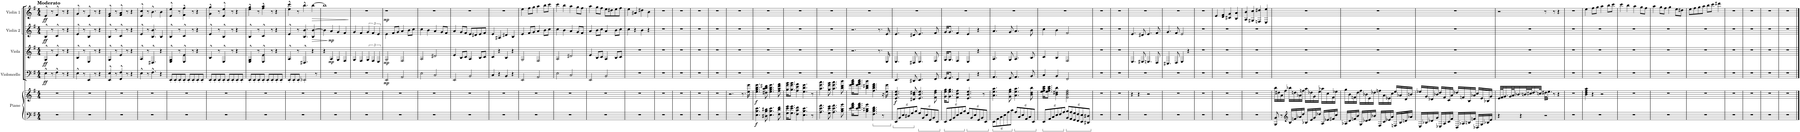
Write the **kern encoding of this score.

**kern	**kern	**dynam	**kern	**dynam	**kern	**dynam	**kern	**dynam	**kern	**dynam
*part5	*part5	*part5	*part4	*part4	*part3	*part3	*part2	*part2	*part1	*part1
*staff6	*staff5	*staff5/6	*staff4	*staff4	*staff3	*staff3	*staff2	*staff2	*staff1	*staff1
*I"Piano	*	*	*I"Violoncello	*	*I"Viola	*	*I"Violin 2	*	*I"Violin 1	*
*I'Pno.	*	*	*I'Vc.	*	*I'Vla.	*	*I'Vln. 2	*	*I'Vln. 1	*
*clefF4	*clefG2	*	*clefF4	*	*clefG2	*	*clefG2	*	*clefG2	*
*k[f#]	*k[f#]	*	*k[f#]	*	*k[f#]	*	*k[f#]	*	*k[f#]	*
*M4/4	*M4/4	*	*M4/4	*	*M4/4	*	*M4/4	*	*M4/4	*
=1	=1	=1	=1	=1	=1	=1	=1	=1	=1	=1
!	!	!	!	!	!	!	!	!	!LO:TX:a:B:t=Moderato	!
!	!	!	!	!LO:DY:b	!	!LO:DY:b	!	!LO:DY:b	!	!LO:DY:b
1r	1r	.	4E^^\	ff	4G^^/	ff	4B^^/	ff	4e^^/	ff
.	.	.	8r	.	8r	.	8r	.	8r	.
.	.	.	4F#^^\	.	4e^^/	.	4c^^/	.	4f#^^/	.
.	.	.	8r	.	8r	.	8r	.	8r	.
.	.	.	4r	.	4r	.	4r	.	4r	.
=2	=2	=2	=2	=2	=2	=2	=2	=2	=2	=2
1r	1r	.	4E^^\	.	4B^^/	.	4e^^/	.	4g^^/	.
.	.	.	8r	.	8r	.	8r	.	8r	.
.	.	.	4EE/	.	4E^^/	.	4B^^/	.	4e^^/	.
.	.	.	8r	.	8r	.	8r	.	8r	.
.	.	.	4r	.	4r	.	4r	.	4r	.
=3	=3	=3	=3	=3	=3	=3	=3	=3	=3	=3
1r	1r	.	4EE/^^ 4E/^^	.	4G^^/	.	4B^^/	.	4e/^^ 4g/^^	.
.	.	.	8r	.	8r	.	8r	.	8r	.
.	.	.	4FF#/^^ 4F#/^^	.	4e^^/	.	4c^^/	.	4f#/^^ 4a/^^	.
.	.	.	8r	.	8r	.	8r	.	8r	.
.	.	.	4r	.	4r	.	4r	.	4r	.
=4	=4	=4	=4	=4	=4	=4	=4	=4	=4	=4
1r	1r	.	4E^^\	.	4A^^/	.	4e^^/	.	4e/^^ 4cc/^^	.
.	.	.	8r	.	8r	.	8r	.	8r	.
.	.	.	4.F#^^\	.	4.D#X^^/	.	4.B/ 4.b/	.	4.b^^\	.
.	.	.	4r	.	4r	.	4B/	.	4b\	.
=5	=5	=5	=5	=5	=5	=5	=5	=5	=5	=5
1r	1r	.	8EE'/L	.	4E/^^ 4G/^^	.	4B^^/	.	4e/^^ 4ee/^^	.
.	.	.	8EE'/	.	.	.	.	.	.	.
.	.	.	8EE'/	.	8r	.	8r	.	8r	.
.	.	.	8EE'/J	.	4E/^^ 4e/^^	.	4c^^/	.	4f#\^^ 4ff#\^^	.
.	.	.	8EE'/L	.	.	.	.	.	.	.
.	.	.	8EE'/	.	8r	.	8r	.	8r	.
.	.	.	8EE'/	.	4r	.	4r	.	4r	.
.	.	.	8EE'/J	.	.	.	.	.	.	.
=6	=6	=6	=6	=6	=6	=6	=6	=6	=6	=6
1r	1r	.	8EE'/L	.	4B^^/	.	4e^^/	.	4g\^^ 4gg\^^	.
.	.	.	8EE'/	.	.	.	.	.	.	.
.	.	.	8EE'/	.	8r	.	8r	.	8r	.
.	.	.	8EE'/J	.	4E^^/	.	4B^^/	.	4e/^^ 4ee/^^	.
.	.	.	8EE'/L	.	.	.	.	.	.	.
.	.	.	8EE'/	.	8r	.	8r	.	8r	.
.	.	.	8EE'/	.	4r	.	4r	.	4r	.
.	.	.	8EE'/J	.	.	.	.	.	.	.
=7	=7	=7	=7	=7	=7	=7	=7	=7	=7	=7
1r	1r	.	8EE'/L	.	4E/^^ 4G/^^	.	4B^^/	.	4ee\^^ 4gg\^^	.
.	.	.	8EE'/	.	.	.	.	.	.	.
.	.	.	8EE'/	.	8r	.	8r	.	8r	.
.	.	.	8EE'/J	.	4E/^^ 4e/^^	.	4c^^/	.	4ff#\^^ 4aa\^^	.
.	.	.	8EE'/L	.	.	.	.	.	.	.
.	.	.	8EE'/	.	8r	.	8r	.	8r	.
.	.	.	8EE'/	.	4r	.	4r	.	4r	.
.	.	.	8EE'/J	.	.	.	.	.	.	.
=8	=8	=8	=8	=8	=8	=8	=8	=8	=8	=8
1r	1r	.	8EE'/L	.	4A^^/	.	4e^^/	.	4ee\^^ 4ccc\^^	.
.	.	.	8EE'/	.	.	.	.	.	.	.
.	.	.	8EE'/J	.	8r	.	8r	.	8r	.
.	.	.	2EE-X'/	.	4.D#X^^/	.	4.B/ 4.b/	.	4.bb^^\	.
!	!	!	!	!	!	!	!	!LO:HP:b	!	!LO:HP:b
.	.	.	.	.	4r	.	4B/ [4b/	>	[4bb\	>
.	.	.	8r	.	.	.	.	.	.	.
=9	=9	=9	=9	=9	=9	=9	=9	=9	=9	=9
1r	1r	.	1r	.	4r	.	4b\]	.	1bb]	.
!	!	!	!	!	!	!LO:DY:b	!	!LO:DY:n=1:b	!	!
.	.	.	.	.	4A/	mp	4a/	] mp	.	.
.	.	.	.	.	4G/	.	4g/	.	.	.
.	.	.	.	.	4F#/	.	4f#/	.	.	.
.	.	.	.	.	.	.	.	.	.	]
=10	=10	=10	=10	=10	=10	=10	=10	=10	=10	=10
1r	1r	.	1r	.	4G/	.	4g/	.	1r	.
.	.	.	.	.	4F#/	.	4f#/	.	.	.
.	.	.	.	.	6G/	.	6g/	.	.	.
.	.	.	.	.	6F#/	.	6f#/	.	.	.
.	.	.	.	.	6E/	.	6e/	.	.	.
=11	=11	=11	=11	=11	=11	=11	=11	=11	=11	=11
!	!	!	!	!LO:DY:b	!	!LO:DY:b	!	!	!	!LO:DY:b
1r	1r	.	2EE/	mp	2G/	mp	4e\	.	1r	mp
.	.	.	.	.	.	.	8f#/L	.	.	.
.	.	.	.	.	.	.	8g/J	.	.	.
.	.	.	2AA/	.	2F#/	.	4a/	.	.	.
.	.	.	.	.	.	.	8b\L	.	.	.
.	.	.	.	.	.	.	8cc\J	.	.	.
=12	=12	=12	=12	=12	=12	=12	=12	=12	=12	=12
1r	1r	.	2E\	.	2A/	.	4cc\	.	1r	.
.	.	.	.	.	.	.	4b\	.	.	.
.	.	.	2C/	.	2d#X/	.	4a/	.	.	.
.	.	.	.	.	.	.	8g/L	.	.	.
.	.	.	.	.	.	.	8f#/J	.	.	.
=13	=13	=13	=13	=13	=13	=13	=13	=13	=13	=13
1r	1r	.	2EE/	.	4e/	.	4a/	.	1r	.
.	.	.	.	.	8B/L	.	8g/L	.	.	.
.	.	.	.	.	8c/J	.	8f#/J	.	.	.
.	.	.	2BB/	.	4A/	.	8e/L	.	.	.
.	.	.	.	.	.	.	8d#X/	.	.	.
.	.	.	.	.	8B/L	.	8e/	.	.	.
.	.	.	.	.	8c/J	.	8f#/J	.	.	.
=14	=14	=14	=14	=14	=14	=14	=14	=14	=14	=14
1r	1r	.	4C/	.	4c/	.	4e/	.	1r	.
.	.	.	4r	.	4r	.	4A#X/	.	.	.
.	.	.	4BB/	.	4B/	.	4d#X/	.	.	.
.	.	.	4r	.	4r	.	4B/	.	.	.
=15	=15	=15	=15	=15	=15	=15	=15	=15	=15	=15
1r	1r	.	2EE/	.	2G/	.	4e/	.	4ee\	.
.	.	.	.	.	.	.	8f#/L	.	8ff#\L	.
.	.	.	.	.	.	.	8g/J	.	8gg\J	.
.	.	.	2AA/	.	2F#/	.	4a/	.	4aa\	.
.	.	.	.	.	.	.	8b\L	.	8bb\L	.
.	.	.	.	.	.	.	8cc\J	.	8ccc\J	.
=16	=16	=16	=16	=16	=16	=16	=16	=16	=16	=16
1r	1r	.	2E\	.	2A/	.	4cc\	.	4ccc\	.
.	.	.	.	.	.	.	4b\	.	4bb\	.
.	.	.	2C/	.	2d#X/	.	4a/	.	4aa\	.
.	.	.	.	.	.	.	8g/L	.	8gg\L	.
.	.	.	.	.	.	.	8f#/J	.	8ff#\J	.
=17	=17	=17	=17	=17	=17	=17	=17	=17	=17	=17
1r	1r	.	2EE/	.	4e/	.	4a/	.	4aa\	.
.	.	.	.	.	8B/L	.	8b\L	.	8gg\L	.
.	.	.	.	.	8c/J	.	8cc\J	.	8ff#\J	.
.	.	.	2BB/	.	4A/	.	4a/	.	8ee\L	.
.	.	.	.	.	.	.	.	.	8dd#X\	.
.	.	.	.	.	8B/L	.	8b\L	.	8ee\	.
.	.	.	.	.	8c/J	.	8cc\J	.	8ff#\J	.
=18	=18	=18	=18	=18	=18	=18	=18	=18	=18	=18
1r	1r	.	1r	.	1r	.	4cc\	.	4ee\	.
.	.	.	.	.	.	.	4r	.	4a#X/	.
.	.	.	.	.	.	.	4b\	.	4dd#X\	.
.	.	.	.	.	.	.	4r	.	4b\	.
=19	=19	=19	=19	=19	=19	=19	=19	=19	=19	=19
1r	1r	.	1r	.	1r	.	1r	.	1r	.
=20	=20	=20	=20	=20	=20	=20	=20	=20	=20	=20
1r	1r	.	1r	.	1r	.	1r	.	1r	.
=21	=21	=21	=21	=21	=21	=21	=21	=21	=21	=21
1r	1r	.	1r	.	1r	.	1r	.	1r	.
=22	=22	=22	=22	=22	=22	=22	=22	=22	=22	=22
1r	1r	.	1r	.	1r	.	1r	.	1r	.
=23	=23	=23	=23	=23	=23	=23	=23	=23	=23	=23
1r	2.r	.	1r	.	1r	.	1r	.	1r	.
.	8.r	.	.	.	.	.	.	.	.	.
.	16ee\ 16eee\	.	.	.	.	.	.	.	.	.
=24	=24	=24	=24	=24	=24	=24	=24	=24	=24	=24
!	!	!LO:DY:b=2	!	!	!	!	!	!	!	!
!	!	!LO:DY:n=1:b	!	!	!	!	!	!	!	!
4.E\ 4.B\ 4.e\	4.ee\ 4.gg\ 4.bb\ 4.eee\	f f	1r	.	1r	.	1r	.	1r	.
8D#X\ 8B\ 8d#X\	8dd#X\ 8aa\ 8bb\ 8ddd#X\	.	.	.	.	.	.	.	.	.
4.E\ 4.B\ 4.e\	4.ee\ 4.gg\ 4.bb\ 4.eee\	.	.	.	.	.	.	.	.	.
8F#\ 8d#\ 8f#\	8ff#\ 8aa\ 8ddd#\ 8fff#\	.	.	.	.	.	.	.	.	.
=25	=25	=25	=25	=25	=25	=25	=25	=25	=25	=25
16G\ 16e\ 16g\KL	16gg\ 16eee\ 16ggg\KL	.	1r	.	1r	.	1r	.	1r	.
8.G\ 8.e\ 8.g\J	8.gg\ 8.eee\ 8.ggg\J	.	.	.	.	.	.	.	.	.
4F#\ 4c\ 4f#\	4ff#\ 4ccc\ 4fff#\	.	.	.	.	.	.	.	.	.
4.E\ 4.B\ 4.e\	4.ee\ 4.bb\ 4.eee\	.	.	.	.	.	.	.	.	.
8r	8r	.	.	.	.	.	.	.	.	.
=26	=26	=26	=26	=26	=26	=26	=26	=26	=26	=26
4.A\ 4.e\ 4.a\	4.aa\ 4.eee\ 4.aaa\	.	1r	.	1r	.	1r	.	1r	.
8G\ 8e\ 8g\	8gg\ 8eee\ 8ggg\	.	.	.	.	.	.	.	.	.
4.A\ 4.e\ 4.a\	4.aa\ 4.eee\ 4.aaa\	.	.	.	.	.	.	.	.	.
8B\ 8d\ 8b\	8bb\ 8ddd\ 8bbb\	.	.	.	.	.	.	.	.	.
=27	=27	=27	=27	=27	=27	=27	=27	=27	=27	=27
16e\ 16f#\ 16a\ 16cc\KL	16eee\ 16fff#\ 16aaa\ 16cccc\KL	.	1r	.	2.r	.	2.r	.	1r	.
8.e\ 8.f#\ 8.a\ 8.cc\J	8.eee\ 8.fff#\ 8.aaa\ 8.cccc\J	.	.	.	.	.	.	.	.	.
4B\ 4d#X\ 4b\	4bb\ 4ddd#X\ 4bbb\	.	.	.	.	.	.	.	.	.
4.F#\ 4.B\ 4.d#\ 4.f#\	4.ff#\ 4.bb\ 4.ddd#\ 4.fff#\	.	.	.	.	.	.	.	.	.
.	.	.	.	.	8.r	.	8.r	.	.	.
8r	16r	.	.	.	.	.	.	.	.	.
.	16ee\ 16eee\	.	.	.	16E/	.	16e/	.	.	.
=28	=28	=28	=28	=28	=28	=28	=28	=28	=28	=28
*Xbrackettup	*	*	*	*	*	*	*	*	*	*
!	!	!LO:DY:b	!	!	!	!	!	!	!	!
12EE/L	4.e/ 4.b/ 4.ee/	f	4.EE/	.	4.E/	.	4.e/	.	1r	.
12BB/	.	.	.	.	.	.	.	.	.	.
12E/	.	.	.	.	.	.	.	.	.	.
12D#X/	.	.	.	.	.	.	.	.	.	.
12G/	.	.	.	.	.	.	.	.	.	.
.	8d#X/ 8b/ 8dd#X/	.	8DD#X/	.	8D#X/	.	8d#X/	.	.	.
12B/J	.	.	.	.	.	.	.	.	.	.
12G/L	4.e/ 4.b/ 4.ee/	.	4.EE/	.	4.E/	.	4.e/	.	.	.
12BB/	.	.	.	.	.	.	.	.	.	.
12E/	.	.	.	.	.	.	.	.	.	.
12GG/	.	.	.	.	.	.	.	.	.	.
12BB/	.	.	.	.	.	.	.	.	.	.
.	8f#\ 8dd#\ 8ff#\	.	8FF#/	.	8F#/	.	8f#/	.	.	.
12EE/J	.	.	.	.	.	.	.	.	.	.
=29	=29	=29	=29	=29	=29	=29	=29	=29	=29	=29
12EE/L	16g\ 16ee\ 16gg\KL	.	16GG/KL	.	16G/KL	.	16g/KL	.	1r	.
.	8.g\ 8.ee\ 8.gg\J	.	8.GG/J	.	8.G/J	.	8.g/J	.	.	.
12GG/	.	.	.	.	.	.	.	.	.	.
12BB/	.	.	.	.	.	.	.	.	.	.
12E/	4f#\ 4cc\ 4ff#\	.	4FF#/	.	4F#/	.	4f#/	.	.	.
12G/	.	.	.	.	.	.	.	.	.	.
12B/J	.	.	.	.	.	.	.	.	.	.
12G/L	4.e/ 4.b/ 4.ee/	.	4EE/	.	4E/	.	4e/	.	.	.
12BB/	.	.	.	.	.	.	.	.	.	.
12E/	.	.	.	.	.	.	.	.	.	.
12GG/	.	.	4r	.	4r	.	4r	.	.	.
12BB/	.	.	.	.	.	.	.	.	.	.
.	8r	.	.	.	.	.	.	.	.	.
12EE/J	.	.	.	.	.	.	.	.	.	.
=30	=30	=30	=30	=30	=30	=30	=30	=30	=30	=30
12EE\L	4.a\ 4.ee\ 4.aa\	.	4.AA/	.	4.A/	.	4.a/	.	1r	.
12AA\	.	.	.	.	.	.	.	.	.	.
12C\	.	.	.	.	.	.	.	.	.	.
12E\	.	.	.	.	.	.	.	.	.	.
12A\	.	.	.	.	.	.	.	.	.	.
.	8g\ 8ee\ 8gg\	.	8GG/	.	8G/	.	8g/	.	.	.
12c\J	.	.	.	.	.	.	.	.	.	.
12A/L	4.a\ 4.ee\ 4.aa\	.	4.AA/	.	4.A/	.	4.a/	.	.	.
12C/	.	.	.	.	.	.	.	.	.	.
12E/	.	.	.	.	.	.	.	.	.	.
12AA/	.	.	.	.	.	.	.	.	.	.
12C/	.	.	.	.	.	.	.	.	.	.
.	8b\ 8dd\ 8bb\	.	8BB/	.	8B/	.	8b\	.	.	.
12EE/J	.	.	.	.	.	.	.	.	.	.
=31	=31	=31	=31	=31	=31	=31	=31	=31	=31	=31
12EE/L	16ee\ 16ff#\ 16aa\ 16ccc\KL	.	4C/	.	4c/	.	4cc\	.	1r	.
.	8.ee\ 8.ff#\ 8.aa\ 8.ccc\J	.	.	.	.	.	.	.	.	.
12AA/	.	.	.	.	.	.	.	.	.	.
12C/	.	.	.	.	.	.	.	.	.	.
12E/	4b\ 4dd#X\ 4bb\	.	4BB/	.	4B/	.	4b\	.	.	.
12F#/	.	.	.	.	.	.	.	.	.	.
12A/J	.	.	.	.	.	.	.	.	.	.
12BB/ 12B/L	2f#\ 2b\ 2dd#\ 2ff#\	.	2FF#/	.	2F#/	.	2f#/	.	.	.
12AA/ 12A/	.	.	.	.	.	.	.	.	.	.
12GG/ 12G/	.	.	.	.	.	.	.	.	.	.
12FF#/ 12F#/	.	.	.	.	.	.	.	.	.	.
12EE/ 12E/	.	.	.	.	.	.	.	.	.	.
12DD#X/ 12D#X/J	.	.	.	.	.	.	.	.	.	.
=32	=32	=32	=32	=32	=32	=32	=32	=32	=32	=32
1r	1r	.	1r	.	1r	.	1r	.	1r	.
=33	=33	=33	=33	=33	=33	=33	=33	=33	=33	=33
1r	1r	.	1r	.	1r	.	1r	.	1r	.
=34	=34	=34	=34	=34	=34	=34	=34	=34	=34	=34
1r	4r	.	1r	.	4.E/	.	4.e/	.	1r	.
.	4r	.	.	.	.	.	.	.	.	.
.	.	.	.	.	8E#X/	.	8d#X/	.	.	.
.	2r	.	.	.	4.En/	.	4.e/	.	.	.
.	.	.	.	.	8D/	.	8f#/	.	.	.
=35	=35	=35	=35	=35	=35	=35	=35	=35	=35	=35
1r	1r	.	1r	.	4.C#X/	.	4.g/	.	1r	.
.	.	.	.	.	8D/	.	8f#/	.	.	.
.	.	.	.	.	4E/	.	2e/	.	.	.
.	.	.	.	.	4r	.	.	.	.	.
=36	=36	=36	=36	=36	=36	=36	=36	=36	=36	=36
1r	1r	.	1r	.	1r	.	1r	.	1r	.
=37	=37	=37	=37	=37	=37	=37	=37	=37	=37	=37
1r	1r	.	1r	.	1r	.	1r	.	4e/	.
.	.	.	.	.	.	.	.	.	4d/ 4f#/	.
.	.	.	.	.	.	.	.	.	4c#X/ 4g/	.
.	.	.	.	.	.	.	.	.	4B/ 4a/	.
=38	=38	=38	=38	=38	=38	=38	=38	=38	=38	=38
1r	1r	.	1r	.	1r	.	1r	.	4A/ 4b/	.
.	.	.	.	.	.	.	.	.	4G#X/ 4cc/	.
.	.	.	.	.	.	.	.	.	4Fn/ 4dd#X/	.
.	.	.	.	.	.	.	.	.	4E/ 4ee/	.
=39	=39	=39	=39	=39	=39	=39	=39	=39	=39	=39
8BBB/ 8BB/	16bb\LL	.	1r	.	1r	.	1r	.	1r	.
.	16dd#X\	.	.	.	.	.	.	.	.	.
8r	16a\	.	.	.	.	.	.	.	.	.
.	16ff#\JJ	.	.	.	.	.	.	.	.	.
*clefG2	*	*	*	*	*	*	*	*	*	*
16B/LL	16bb-X\LL	.	.	.	.	.	.	.	.	.
16fn/	16ddn\	.	.	.	.	.	.	.	.	.
16a-X/	16a-X\	.	.	.	.	.	.	.	.	.
16dd/JJ	16ffn\JJ	.	.	.	.	.	.	.	.	.
16B-X/LL	16aa\LL	.	.	.	.	.	.	.	.	.
16e/	16dd-X\	.	.	.	.	.	.	.	.	.
16g/	16g\	.	.	.	.	.	.	.	.	.
16dd-X/JJ	16ee\JJ	.	.	.	.	.	.	.	.	.
16A/LL	16aa-X\LL	.	.	.	.	.	.	.	.	.
16e-X/	16cc\	.	.	.	.	.	.	.	.	.
16f#X/	16f#\	.	.	.	.	.	.	.	.	.
16cc/JJ	16ee-X\JJ	.	.	.	.	.	.	.	.	.
=40	=40	=40	=40	=40	=40	=40	=40	=40	=40	=40
16A-X/LL	16gg\LL	.	1r	.	1r	.	1r	.	1r	.
16d/	16b\	.	.	.	.	.	.	.	.	.
16fn/	16fn\	.	.	.	.	.	.	.	.	.
16b/JJ	16dd\JJ	.	.	.	.	.	.	.	.	.
16G/LL	16ff#\LL	.	.	.	.	.	.	.	.	.
16d-X/	16b-X\	.	.	.	.	.	.	.	.	.
16e/	16e\	.	.	.	.	.	.	.	.	.
16b-X/JJ	16dd-X\JJ	.	.	.	.	.	.	.	.	.
16F#/LL	16ffn\LL	.	.	.	.	.	.	.	.	.
16c/	16a\	.	.	.	.	.	.	.	.	.
16e-X/	16e-X\	.	.	.	.	.	.	.	.	.
16a/JJ	16cc\JJ	.	.	.	.	.	.	.	.	.
16Fn/LL	16ee/LL	.	.	.	.	.	.	.	.	.
16B/	16a-X/	.	.	.	.	.	.	.	.	.
16dn/	16d/	.	.	.	.	.	.	.	.	.
16a-X/JJ	16bn/JJ	.	.	.	.	.	.	.	.	.
=41	=41	=41	=41	=41	=41	=41	=41	=41	=41	=41
16E/LL	16ee-X/LL	.	1r	.	1r	.	1r	.	1r	.
16B-X/	16g/	.	.	.	.	.	.	.	.	.
16d-X/	16d-X/	.	.	.	.	.	.	.	.	.
16g/JJ	16b-X/JJ	.	.	.	.	.	.	.	.	.
16E-X/LL	16dd/LL	.	.	.	.	.	.	.	.	.
16A/	16f#/	.	.	.	.	.	.	.	.	.
16c/	16c/	.	.	.	.	.	.	.	.	.
16f#/JJ	16a/JJ	.	.	.	.	.	.	.	.	.
16D/LL	16dd-X/LL	.	.	.	.	.	.	.	.	.
16A-X/	16fn/	.	.	.	.	.	.	.	.	.
16Bn/	16B/	.	.	.	.	.	.	.	.	.
16fn/JJ	16a-X/JJ	.	.	.	.	.	.	.	.	.
16D-X/LL	16cc/LL	.	.	.	.	.	.	.	.	.
16G/	16e/	.	.	.	.	.	.	.	.	.
16B-X/	16B-X/	.	.	.	.	.	.	.	.	.
16e/JJ	16g/JJ	.	.	.	.	.	.	.	.	.
=42	=42	=42	=42	=42	=42	=42	=42	=42	=42	=42
4r	32e/LLL	.	1r	.	1r	.	1r	.	2r	.
.	32f#/J	.	.	.	.	.	.	.	.	.
.	16.g/	.	.	.	.	.	.	.	.	.
.	32g/L	.	.	.	.	.	.	.	.	.
.	32a/J	.	.	.	.	.	.	.	.	.
.	16.b-X/	.	.	.	.	.	.	.	.	.
4r	.	.	.	.	.	.	.	.	.	.
.	32bn/L	.	.	.	.	.	.	.	.	.
.	32cc#X/J	.	.	.	.	.	.	.	.	.
.	16.dd/	.	.	.	.	.	.	.	.	.
.	32ccn/JJk	.	.	.	.	.	.	.	.	.
2r	32dd#X\KLL	.	.	.	.	.	.	.	8r	.
.	16.ee\JJ	.	.	.	.	.	.	.	.	.
.	8r	.	.	.	.	.	.	.	8r	.
.	4r	.	.	.	.	.	.	.	4r	.
=43	=43	=43	=43	=43	=43	=43	=43	=43	=43	=43
1r	1r	.	1r	.	1r	.	1r	.	1r	.
=44	=44	=44	=44	=44	=44	=44	=44	=44	=44	=44
1r	4b\ 4dd\ 4ff#\ 4aa\	.	1r	.	1r	.	1r	.	4ee\	.
.	4r	.	.	.	.	.	.	.	8ff#\L	.
.	.	.	.	.	.	.	.	.	8gg\J	.
.	2r	.	.	.	.	.	.	.	4aa\	.
.	.	.	.	.	.	.	.	.	8bb\L	.
.	.	.	.	.	.	.	.	.	8ccc\J	.
=45	=45	=45	=45	=45	=45	=45	=45	=45	=45	=45
1r	1r	.	1r	.	1r	.	1r	.	4ccc\	.
.	.	.	.	.	.	.	.	.	4bb\	.
.	.	.	.	.	.	.	.	.	4aa\	.
.	.	.	.	.	.	.	.	.	8gg\L	.
.	.	.	.	.	.	.	.	.	8ff#\J	.
=46	=46	=46	=46	=46	=46	=46	=46	=46	=46	=46
1r	1r	.	1r	.	1r	.	1r	.	4aa\	.
.	.	.	.	.	.	.	.	.	8gg\L	.
.	.	.	.	.	.	.	.	.	8ff#\J	.
.	.	.	.	.	.	.	.	.	4gg\	.
.	.	.	.	.	.	.	.	.	8ee\L	.
.	.	.	.	.	.	.	.	.	8dd#X\J	.
=47	=47	=47	=47	=47	=47	=47	=47	=47	=47	=47
1r	1r	.	1r	.	1r	.	1r	.	8ee\L	.
.	.	.	.	.	.	.	.	.	8ff#\	.
.	.	.	.	.	.	.	.	.	8gg\	.
.	.	.	.	.	.	.	.	.	8aa\J	.
.	.	.	.	.	.	.	.	.	8bb\L	.
.	.	.	.	.	.	.	.	.	8ccc\J	.
.	.	.	.	.	.	.	.	.	4ddd#X\	.
=48	=48	=48	=48	=48	=48	=48	=48	=48	=48	=48
1r	1r	.	1r	.	1r	.	1r	.	1r	.
=49	=49	=49	=49	=49	=49	=49	=49	=49	=49	=49
1r	1r	.	1r	.	1r	.	1r	.	1r	.
=50	=50	=50	=50	=50	=50	=50	=50	=50	=50	=50
1r	1r	.	1r	.	1r	.	1r	.	1r	.
=51	=51	=51	=51	=51	=51	=51	=51	=51	=51	=51
1r	1r	.	1r	.	1r	.	1r	.	1r	.
==	==	==	==	==	==	==	==	==	==	==
*-	*-	*-	*-	*-	*-	*-	*-	*-	*-	*-
